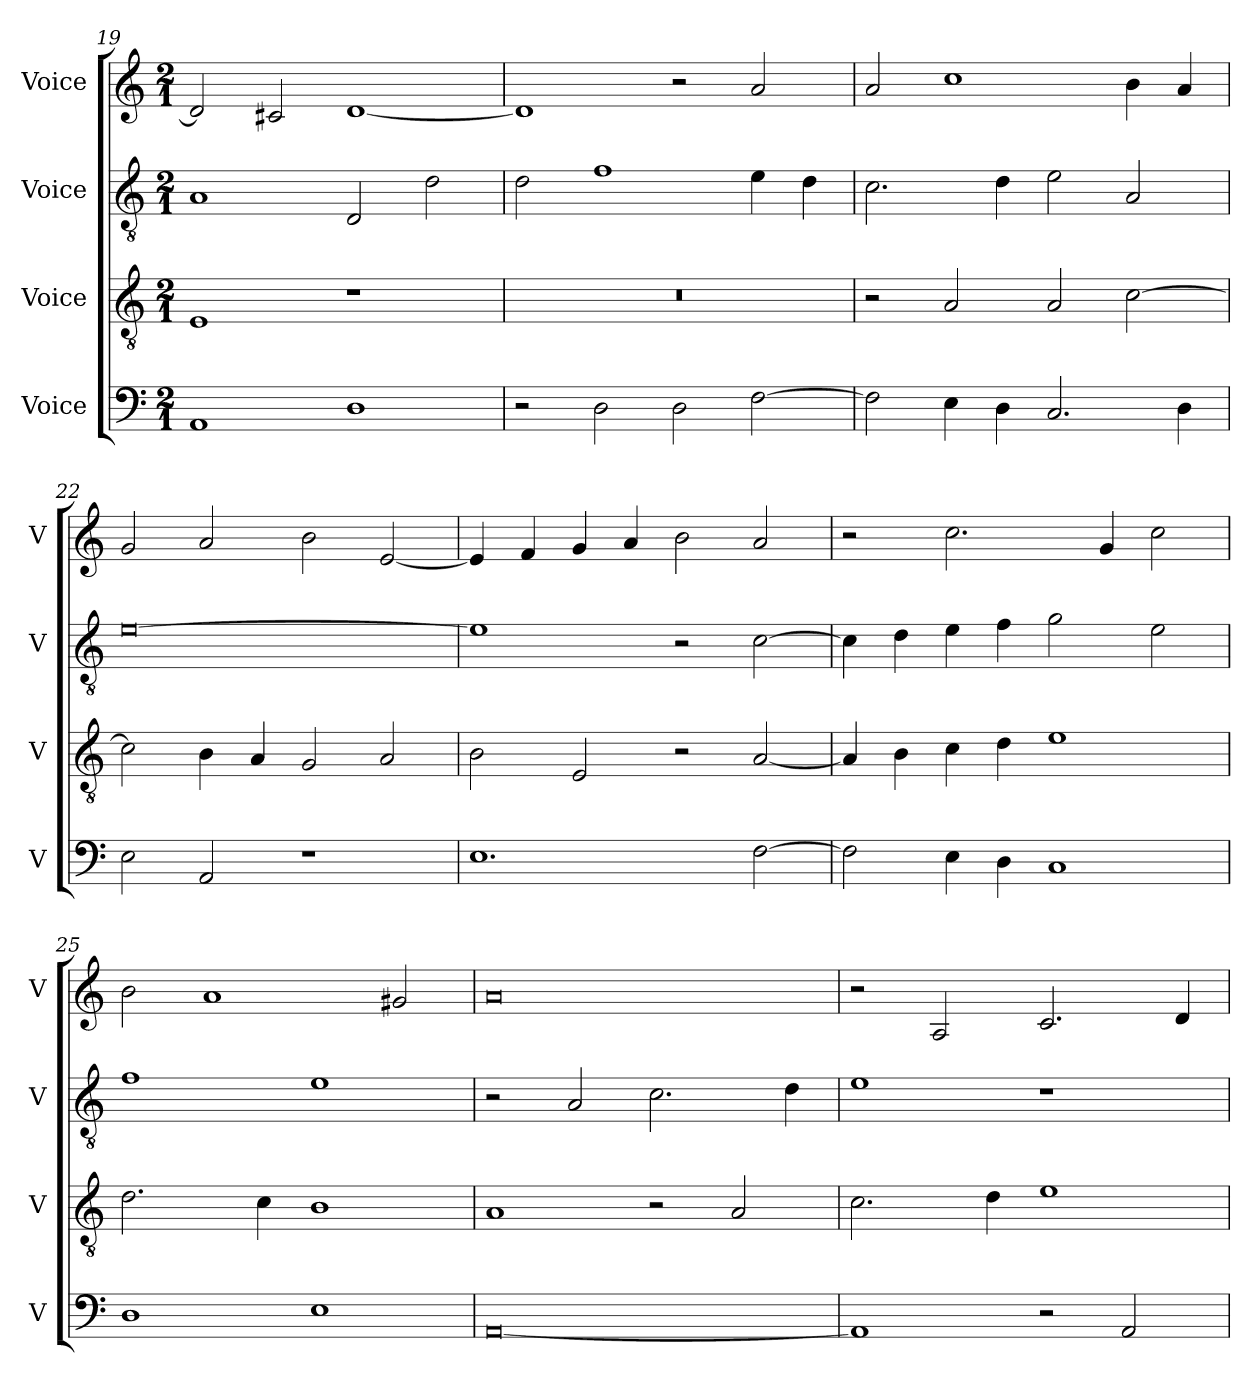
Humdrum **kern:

**kern	**kern	**kern	**kern
*part4	*part3	*part2	*part1
*staff4	*staff3	*staff2	*staff1
*I"Voice	*I"Voice	*I"Voice	*I"Voice
*I'V	*I'V	*I'V	*I'V
*clefF4	*clefGv2	*clefGv2	*clefG2
*k[]	*k[]	*k[]	*k[]
*M2/1	*M2/1	*M2/1	*M2/1
=19	=19	=19	=19
1AA	1E	1A	2d/]
.	.	.	2c#X/
1D	1r	2D/	[1d
.	.	2d\	.
=20	=20	=20	=20
2r	0r	2d\	1d]
2D\	.	1f	.
2D\	.	.	2r
[2F\	.	4e\	2a/
.	.	4d\	.
!!LO:LB:g=z
=21	=21	=21	=21
2F\]	2r	2.c\	2a/
4E\	2A/	.	1cc
4D\	.	4d\	.
2.C/	2A/	2e\	.
.	[2c\	2A/	4b\
4D\	.	.	4a/
=22	=22	=22	=22
2E\	2c\]	[0e	2g/
2AA/	4B\	.	2a/
.	4A/	.	.
1r	2G/	.	2b\
.	2A/	.	[2e/
=23	=23	=23	=23
1.E	2B\	1e]	4e/]
.	.	.	4f/
.	2E/	.	4g/
.	.	.	4a/
.	2r	2r	2b\
[2F\	[2A/	[2c\	2a/
!!LO:LB:g=z
=24	=24	=24	=24
2F\]	4A/]	4c\]	2r
.	4B\	4d\	.
4E\	4c\	4e\	2.cc\
4D\	4d\	4f\	.
1C	1e	2g\	.
.	.	.	4g/
.	.	2e\	2cc\
=25	=25	=25	=25
1D	2.d\	1f	2b\
.	.	.	1a
.	4c\	.	.
1E	1B	1e	.
.	.	.	2g#X/
=26	=26	=26	=26
[0AA	1A	2r	0a
.	.	2A/	.
.	2r	2.c\	.
.	2A/	.	.
.	.	4d\	.
!!LO:PB:g=z
=27	=27	=27	=27
1AA]	2.c\	1e	2r
.	.	.	2A/
.	4d\	.	.
2r	1e	1r	2.c/
2AA/	.	.	.
.	.	.	4d/
=	=	=	=
*-	*-	*-	*-
